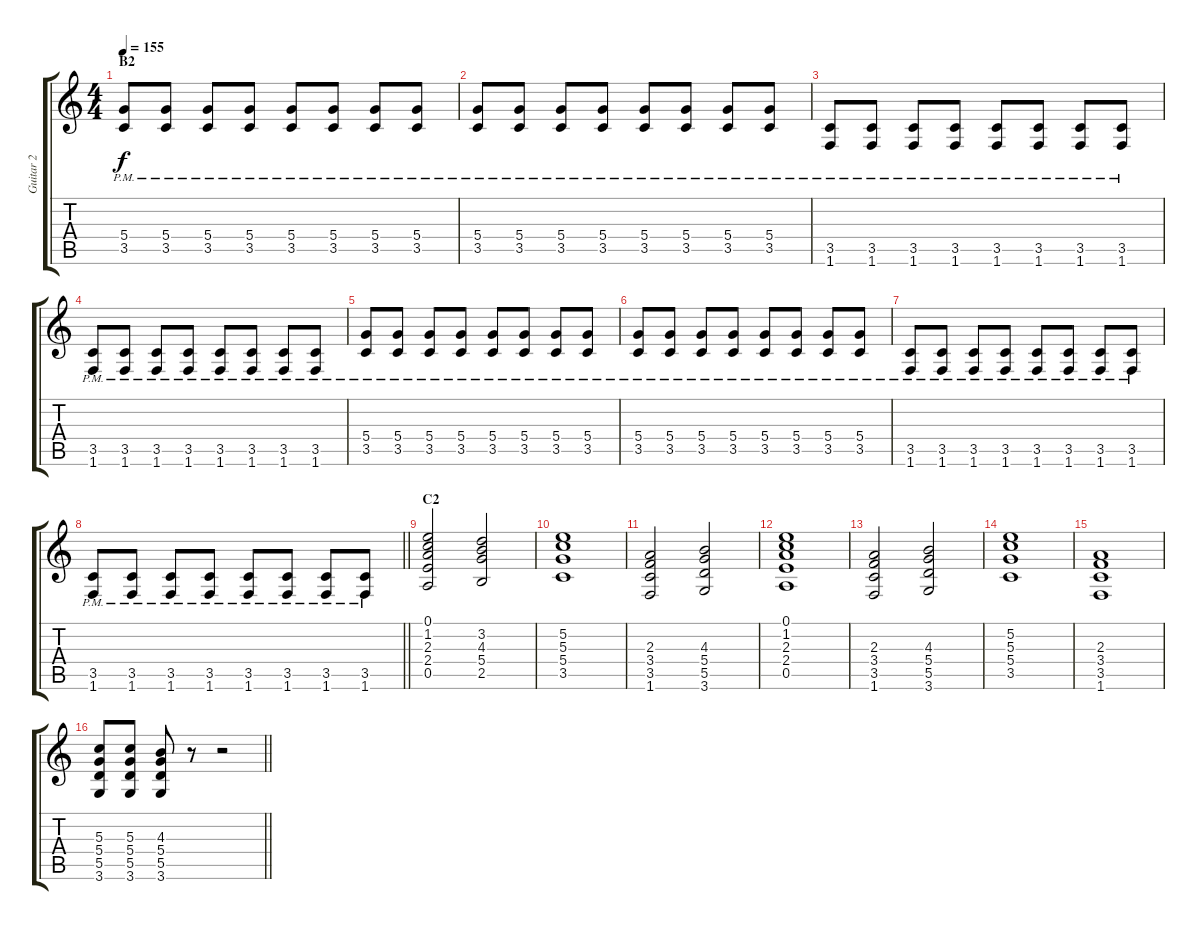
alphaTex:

\track ("Guitar 2" "Guitar 2") {instrument distortionguitar}
\staff {score tabs}
\tuning (E4 B3 G3 D3 A2 E2) {hide}
\ts (4 4)
\section ("" "B2")
\tempo 155
\clef g2
\ks c
(5.4{pm} 3.5{pm}).8{dy f} (5.4{pm} 3.5{pm}).8 (5.4{pm} 3.5{pm}).8 (5.4{pm} 3.5{pm}).8 (5.4{pm} 3.5{pm}).8 (5.4{pm} 3.5{pm}).8 (5.4{pm} 3.5{pm}).8 (5.4{pm} 3.5{pm}).8 |
(5.4{pm} 3.5{pm}).8 (5.4{pm} 3.5{pm}).8 (5.4{pm} 3.5{pm}).8 (5.4{pm} 3.5{pm}).8 (5.4{pm} 3.5{pm}).8 (5.4{pm} 3.5{pm}).8 (5.4{pm} 3.5{pm}).8 (5.4{pm} 3.5{pm}).8 |
(3.5{pm} 1.6{pm}).8 (3.5{pm} 1.6{pm}).8 (3.5{pm} 1.6{pm}).8 (3.5{pm} 1.6{pm}).8 (3.5{pm} 1.6{pm}).8 (3.5{pm} 1.6{pm}).8 (3.5{pm} 1.6{pm}).8 (3.5{pm} 1.6{pm}).8 |
(3.5{pm} 1.6{pm}).8 (3.5{pm} 1.6{pm}).8 (3.5{pm} 1.6{pm}).8 (3.5{pm} 1.6{pm}).8 (3.5{pm} 1.6{pm}).8 (3.5{pm} 1.6{pm}).8 (3.5{pm} 1.6{pm}).8 (3.5{pm} 1.6{pm}).8 |
(5.4{pm} 3.5{pm}).8 (5.4{pm} 3.5{pm}).8 (5.4{pm} 3.5{pm}).8 (5.4{pm} 3.5{pm}).8 (5.4{pm} 3.5{pm}).8 (5.4{pm} 3.5{pm}).8 (5.4{pm} 3.5{pm}).8 (5.4{pm} 3.5{pm}).8 |
(5.4{pm} 3.5{pm}).8 (5.4{pm} 3.5{pm}).8 (5.4{pm} 3.5{pm}).8 (5.4{pm} 3.5{pm}).8 (5.4{pm} 3.5{pm}).8 (5.4{pm} 3.5{pm}).8 (5.4{pm} 3.5{pm}).8 (5.4{pm} 3.5{pm}).8 |
(3.5{pm} 1.6{pm}).8 (3.5{pm} 1.6{pm}).8 (3.5{pm} 1.6{pm}).8 (3.5{pm} 1.6{pm}).8 (3.5{pm} 1.6{pm}).8 (3.5{pm} 1.6{pm}).8 (3.5{pm} 1.6{pm}).8 (3.5{pm} 1.6{pm}).8 |
\barLineRight lightlight
(3.5{pm} 1.6{pm}).8 (3.5{pm} 1.6{pm}).8 (3.5{pm} 1.6{pm}).8 (3.5{pm} 1.6{pm}).8 (3.5{pm} 1.6{pm}).8 (3.5{pm} 1.6{pm}).8 (3.5{pm} 1.6{pm}).8 (3.5{pm} 1.6{pm}).8 |
\section ("" "C2")
(0.1 1.2 2.3 2.4 0.5).2 (3.2 4.3 5.4 2.5).2 |
(5.2 5.3 5.4 3.5).1 |
(2.3 3.4 3.5 1.6).2 (4.3 5.4 5.5 3.6).2 |
(0.1 1.2 2.3 2.4 0.5).1 |
(2.3 3.4 3.5 1.6).2 (4.3 5.4 5.5 3.6).2 |
(5.2 5.3 5.4 3.5).1 |
(2.3 3.4 3.5 1.6).1 |
\barLineRight lightlight
(5.3 5.4 5.5 3.6).8 (5.3 5.4 5.5 3.6).8 (4.3 5.4 5.5 3.6).8 r.8 r.2
